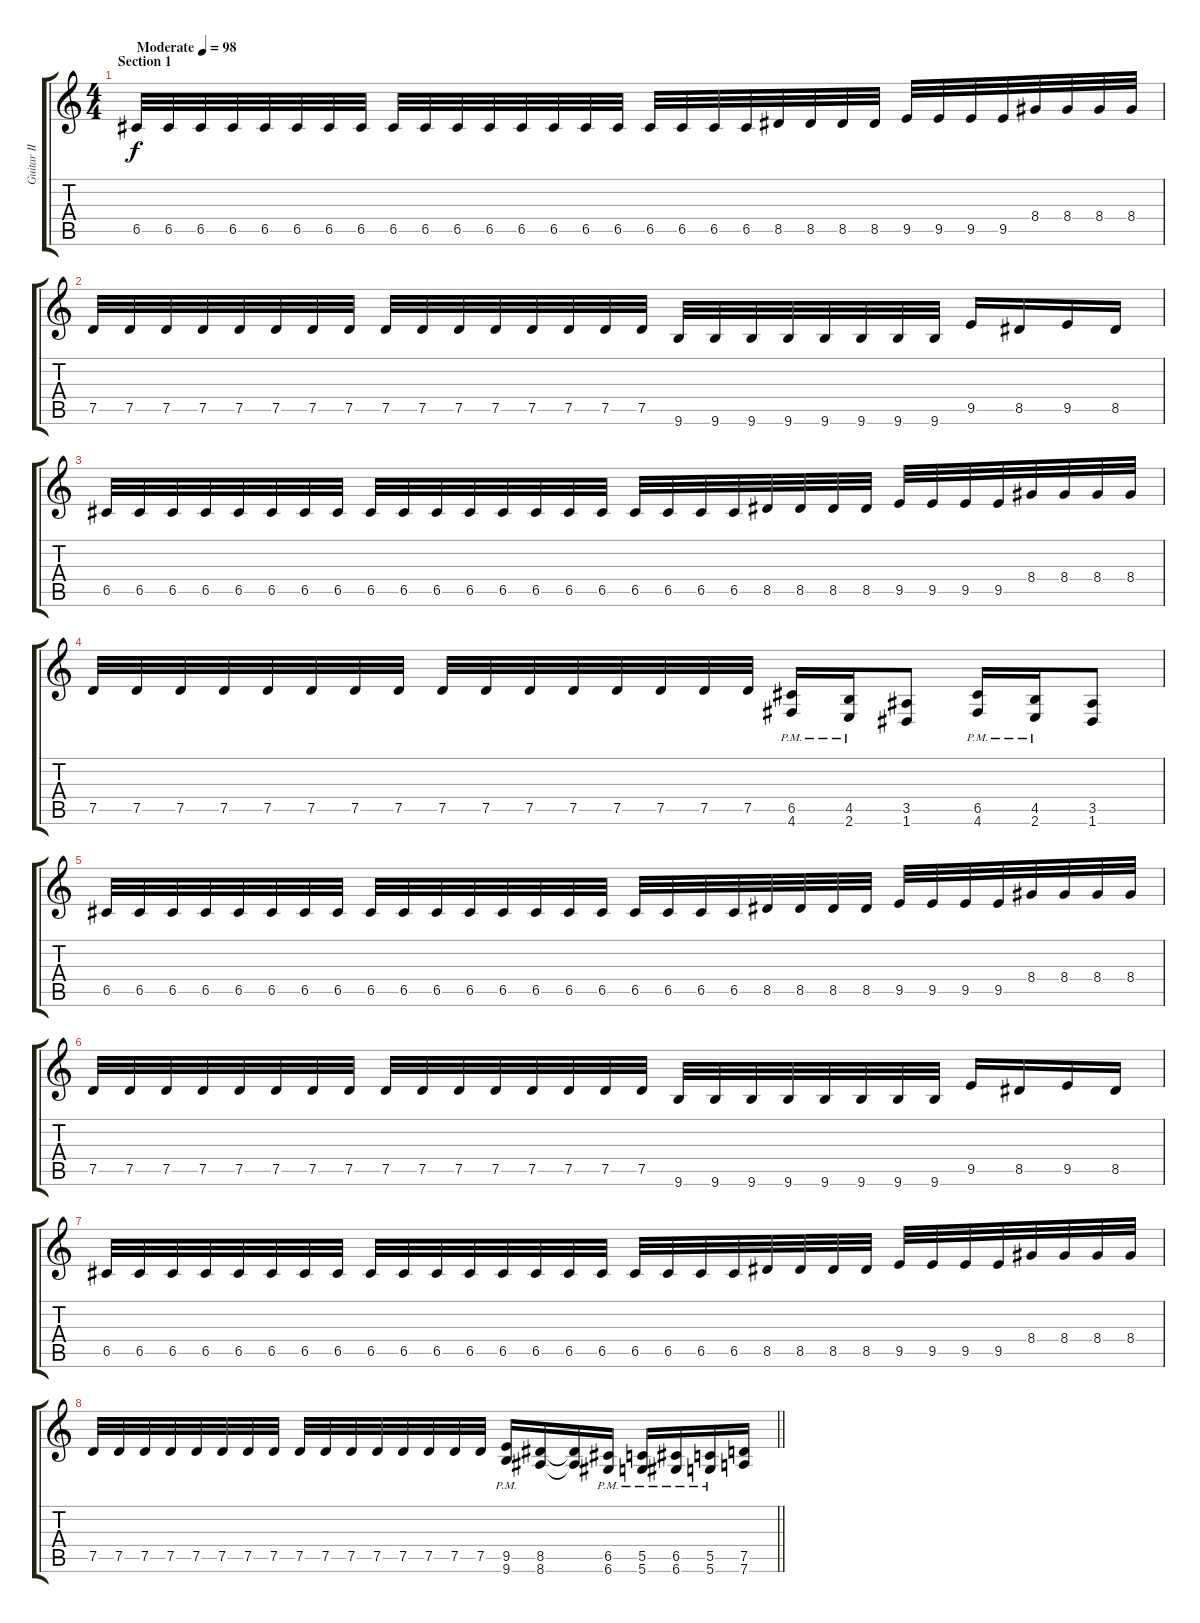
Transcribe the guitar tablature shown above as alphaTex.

\track ("Guitar II" "Guitar II") {instrument overdrivenguitar}
\staff {score tabs}
\tuning (D4 A3 F3 C3 G2 D2) {hide}
\ts (4 4)
\section ("" "Section 1")
\tempo (98 "Moderate")
\clef g2
\ks c
6.5.32{dy f instrument overdrivenguitar} 6.5.32 6.5.32 6.5.32 6.5.32 6.5.32 6.5.32 6.5.32 6.5.32 6.5.32 6.5.32 6.5.32 6.5.32 6.5.32 6.5.32 6.5.32 6.5.32 6.5.32 6.5.32 6.5.32 8.5.32 8.5.32 8.5.32 8.5.32 9.5.32 9.5.32 9.5.32 9.5.32 8.4.32 8.4.32 8.4.32 8.4.32 |
7.5.32 7.5.32 7.5.32 7.5.32 7.5.32 7.5.32 7.5.32 7.5.32 7.5.32 7.5.32 7.5.32 7.5.32 7.5.32 7.5.32 7.5.32 7.5.32 9.6.32 9.6.32 9.6.32 9.6.32 9.6.32 9.6.32 9.6.32 9.6.32 9.5.16 8.5.16 9.5.16 8.5.16 |
6.5.32 6.5.32 6.5.32 6.5.32 6.5.32 6.5.32 6.5.32 6.5.32 6.5.32 6.5.32 6.5.32 6.5.32 6.5.32 6.5.32 6.5.32 6.5.32 6.5.32 6.5.32 6.5.32 6.5.32 8.5.32 8.5.32 8.5.32 8.5.32 9.5.32 9.5.32 9.5.32 9.5.32 8.4.32 8.4.32 8.4.32 8.4.32 |
7.5.32 7.5.32 7.5.32 7.5.32 7.5.32 7.5.32 7.5.32 7.5.32 7.5.32 7.5.32 7.5.32 7.5.32 7.5.32 7.5.32 7.5.32 7.5.32 (6.5{pm} 4.6{pm}).16 (4.5{pm} 2.6{pm}).16 (3.5 1.6).8 (6.5{pm} 4.6{pm}).16 (4.5{pm} 2.6{pm}).16 (3.5 1.6).8 |
6.5.32 6.5.32 6.5.32 6.5.32 6.5.32 6.5.32 6.5.32 6.5.32 6.5.32 6.5.32 6.5.32 6.5.32 6.5.32 6.5.32 6.5.32 6.5.32 6.5.32 6.5.32 6.5.32 6.5.32 8.5.32 8.5.32 8.5.32 8.5.32 9.5.32 9.5.32 9.5.32 9.5.32 8.4.32 8.4.32 8.4.32 8.4.32 |
7.5.32 7.5.32 7.5.32 7.5.32 7.5.32 7.5.32 7.5.32 7.5.32 7.5.32 7.5.32 7.5.32 7.5.32 7.5.32 7.5.32 7.5.32 7.5.32 9.6.32 9.6.32 9.6.32 9.6.32 9.6.32 9.6.32 9.6.32 9.6.32 9.5.16 8.5.16 9.5.16 8.5.16 |
6.5.32 6.5.32 6.5.32 6.5.32 6.5.32 6.5.32 6.5.32 6.5.32 6.5.32 6.5.32 6.5.32 6.5.32 6.5.32 6.5.32 6.5.32 6.5.32 6.5.32 6.5.32 6.5.32 6.5.32 8.5.32 8.5.32 8.5.32 8.5.32 9.5.32 9.5.32 9.5.32 9.5.32 8.4.32 8.4.32 8.4.32 8.4.32 |
\barLineRight lightlight
7.5.32 7.5.32 7.5.32 7.5.32 7.5.32 7.5.32 7.5.32 7.5.32 7.5.32 7.5.32 7.5.32 7.5.32 7.5.32 7.5.32 7.5.32 7.5.32 (9.5{pm} 9.6{pm}).16 (8.5 8.6).16 (8.5{t} 8.6{t}).16 (6.5{pm} 6.6{pm}).16 (5.5{pm} 5.6{pm}).16 (6.5{pm} 6.6{pm}).16 (5.5{pm} 5.6{pm}).16 (7.5{ss} 7.6{ss}).16
